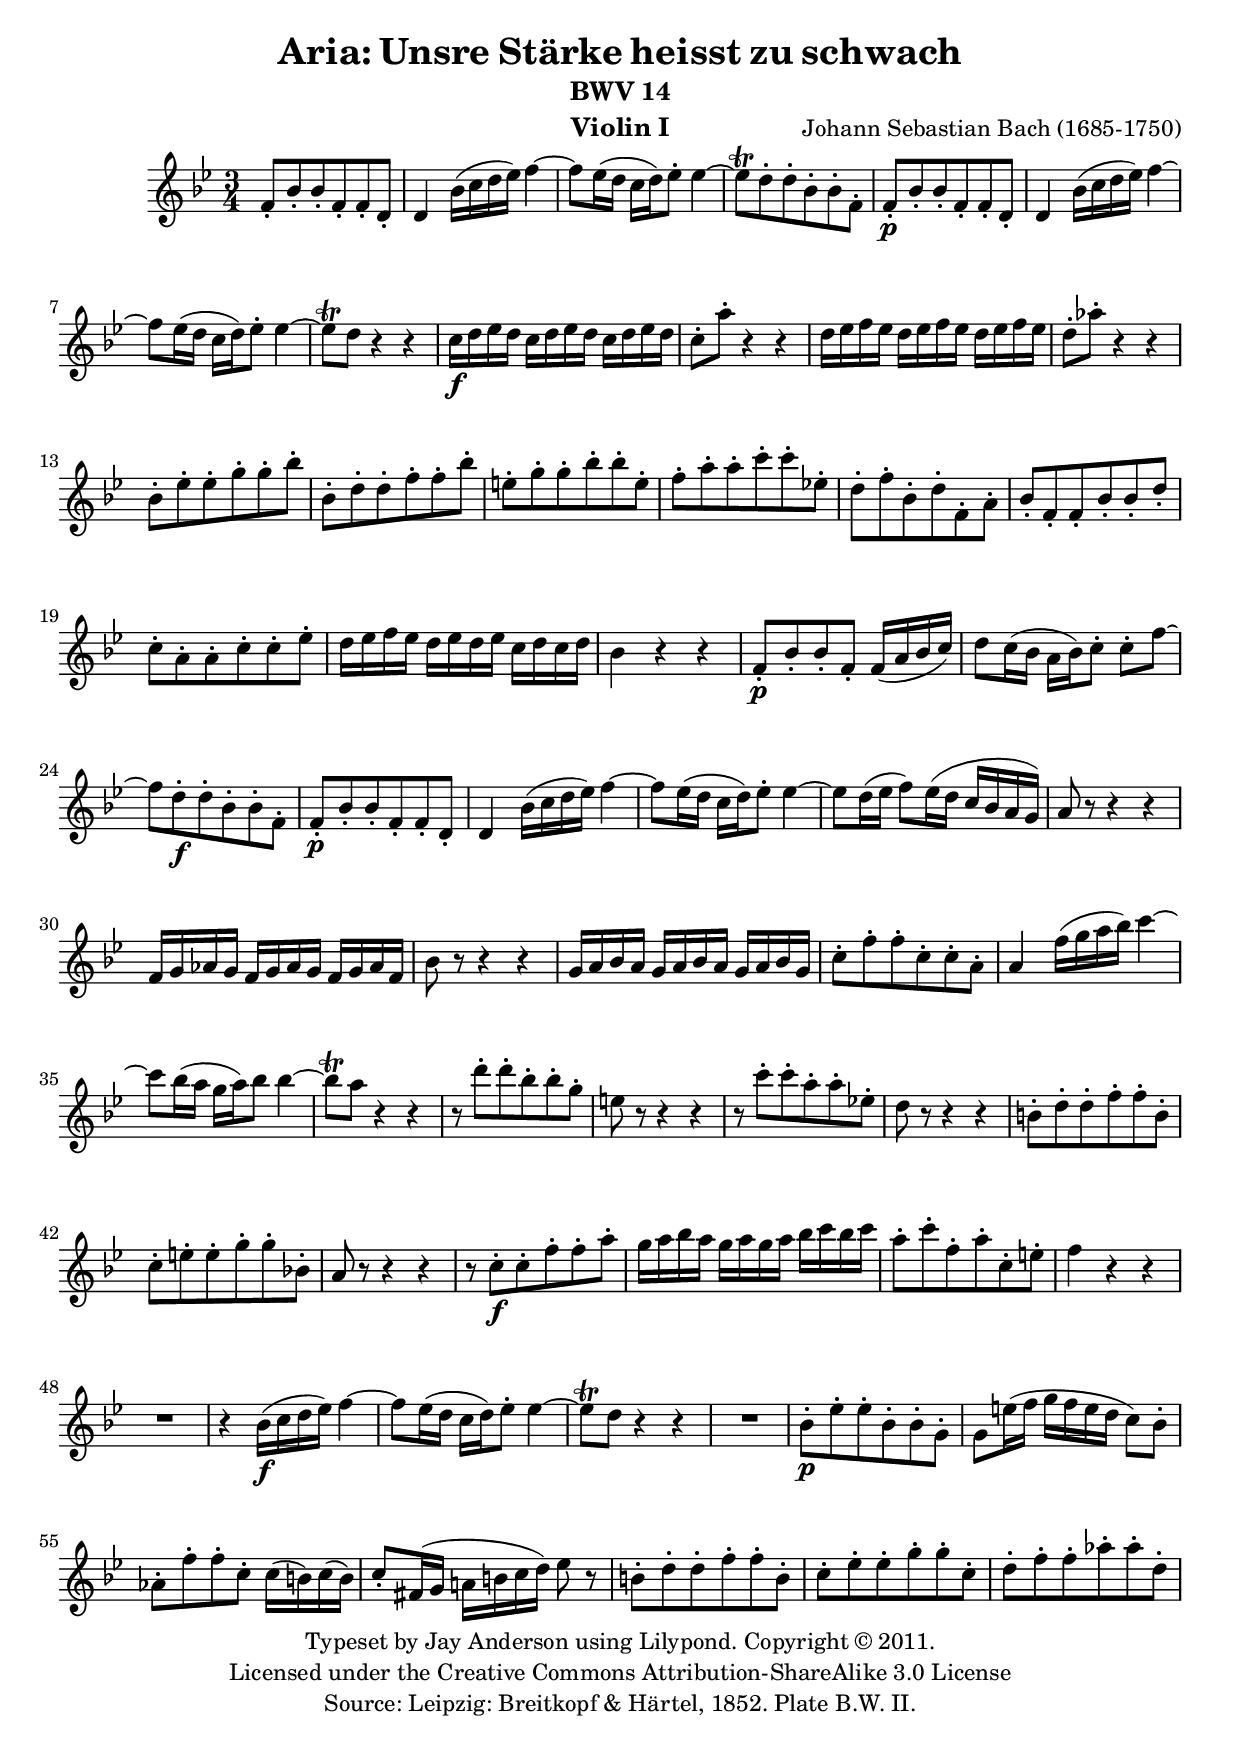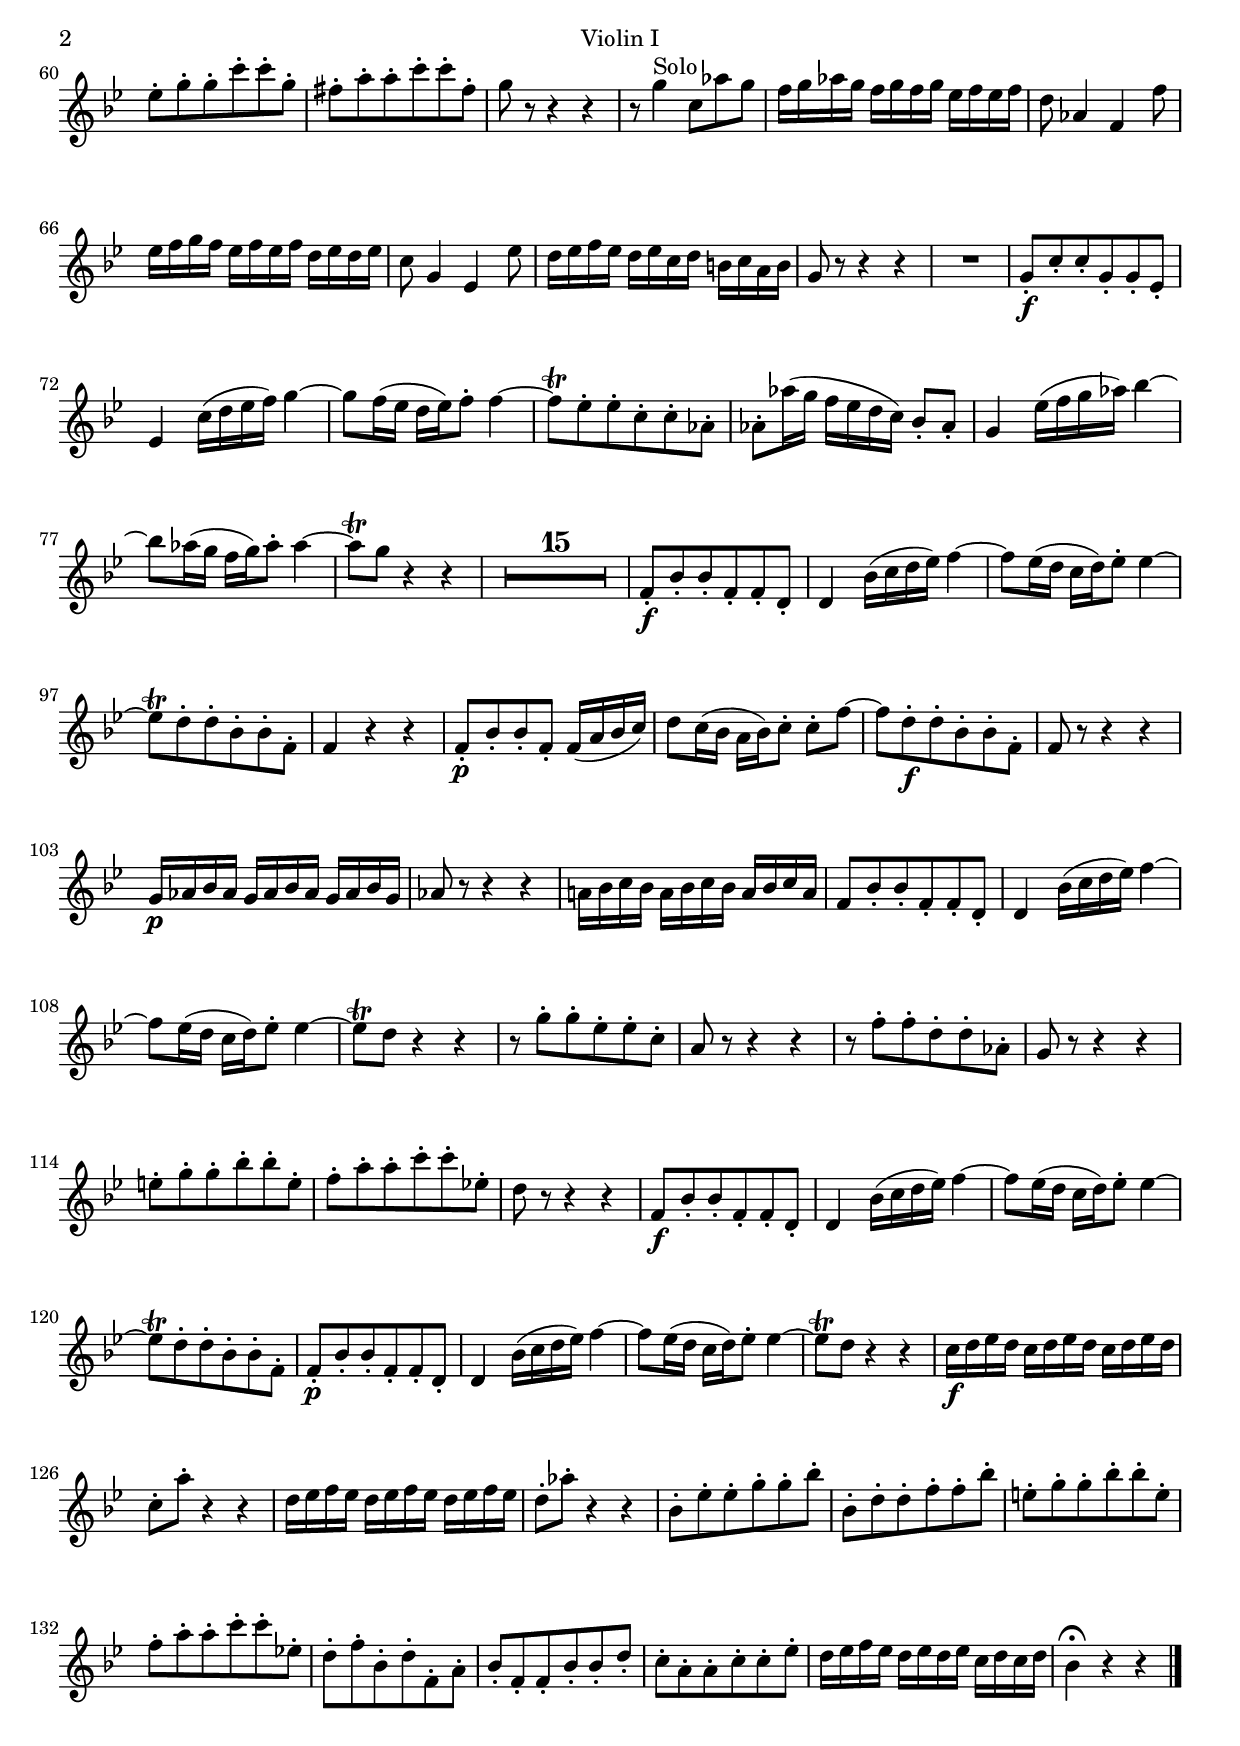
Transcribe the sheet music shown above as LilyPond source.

\version "2.13.46"

\include "defs.ily"
\version "2.13.46"

violinOne = \relative c'
{
  \key bes \major
  f8-. bes-. bes-. f-. f-. d-. |
  d4 bes'16( c d ees) f4~ |
  f8 ees16( d c d) ees8-. ees4~ |
  ees8\trill d-. d-. bes-. bes-. f-. |
  f-.\p bes-. bes-. f-. f-. d-. |
  d4 bes'16( c d ees) f4~ |
  f8 ees16( d c d) ees8-. ees4~ |
  ees8\trill d r4 r |
  s1*0\f \repeat unfold 3 {c16 d ees d} |
  c8-. a'-. r4 r |
  \repeat unfold 3 {d,16 ees f ees} |
  d8-. aes'-. r4 r |
  bes,8-. ees-. ees-. g-. g-. bes-. |
  bes,-. d-. d-. f-. f-. bes-. |
  e,-. g-. g-. bes-. bes-. e,-. |
  f-. a-. a-. c-. c-. ees,-. |
  d-. f-. bes,-. d-. f,-. a-. |
  bes-. f-. f-. bes-. bes-. d-. |
  c-. a-. a-. c-. c-. ees-. |
  d16 ees f ees d ees d ees c d c d |
  bes4 r r |
  f8-.\p bes-. bes-. f-. f16( a bes c) |
  d8 c16( bes a bes) c8-. c-. f~ |
  f d-.\f d-. bes-. bes-. f-. |
  f-.\p bes-. bes-. f-. f-. d-. |
  d4 bes'16( c d ees) f4~ |

  %page 117
  f8 ees16( d c d) ees8-. ees4~ |
  ees8 d16( ees f8) ees16( d c bes a g) |
  a8 r r4 r |
  \repeat unfold 2 {f16 g aes g} f g aes f |
  bes8 r r4 r |
  \repeat unfold 2 {g16 a bes a} g a bes g |
  c8-. f-. f-. c-. c-. a-. |
  a4 f'16( g a bes) c4~ |
  c8 bes16( a g a) bes8 bes4~ |
  bes8\trill a r4 r |
  r8 d8-. d-. bes-. bes-. g-. |
  e r r4 r |
  r8 c'-. c-. a-. a-. ees-. |
  d r r4 r |
  b8-. d-. d-. f-. f-. b,-. |
  c-. e-. e-. g-. g-. bes,-. |
  a8 r r4 r |
  r8 c-.\f c-. f-. f-. a-. |
  g16 a bes a g a g a bes c bes c |
  a8-. c-. f,-. a-. c,-. e-. |
  f4 r r |
  R2. |
  r4 bes,16(\f c d ees) f4~ |
  f8 ees16( d c d) ees8-. ees4~ |
  ees8\trill d r4 r |
  R2. |
  bes8-.\p ees-. ees-. bes-. bes-. g-. |
  g e'16( f g f e d c8) bes-. |
  aes8-. f'-. f-. c-. c16( b) c( b) |
  c8-. fis,16( g a b c d) ees8 r |
  b8-. d-. d-. f-. f-. b,-. |
  c-. ees-. ees-. g-. g-. c,-. |
  d-. f-. f-. aes-. aes-. d,-. |
  ees-. g-. g-. c-. c-. g-. |
  fis-. a-. a-. c-. c-. fis,-. |
  g r r4 r |
  r8 g4^"Solo" c,8 aes' g |
  f16 g aes g f g f g ees f ees f |
  d8 aes4 f f'8 |
  ees16 f g f ees f ees f d ees d ees |
  c8 g4 ees ees'8 |
  d16 ees f ees d ees c d b c a b |
  g8 r r4 r |
  R2. |
  g8-.\f c-. c-. g-. g-. ees-. |
  ees4 c'16( d ees f) g4~ |
  g8 f16( ees d ees) f8-. f4~ |
  f8\trill ees8-. ees-. c-. c-. aes-. |
  aes-. aes'16( g f ees d c) bes8-. aes-. |
  g4 ees'16( f g aes) bes4~ |
  bes8 aes16( g f g) aes8-. aes4~ |
  aes8\trill g r4 r |
  R2.*15 |
  f,8-.\f bes-. bes-. f-. f-. d-. |
  d4 bes'16( c d ees) f4~ |
  f8 ees16( d c d) ees8-. ees4~ |
  ees8\trill d8-. d-. bes-. bes-. f-. |
  f4 r r |
  f8-.\p bes-. bes-. f-. f16( a bes c) |
  d8 c16( bes a bes) c8-. c-. f~ |
  f d8-.\f d-. bes-. bes-. f-. |
  f r r4 r |
  s1*0\p \repeat unfold 2 {g16 aes bes aes} g aes bes g |
  aes8 r r4 r |
  \repeat unfold 2 {a16 bes c bes} a bes c a |
  f8 bes-. bes-. f-. f-. d-. |
  d4 bes'16( c d ees) f4~ |
  f8 ees16( d c d) ees8-. ees4~ |
  ees8\trill d r4 r |
  r8 g-. g-. ees-. ees-. c-. |
  a r r4 r |
  r8 f'-. f-. d-. d-. aes-. |
  g r r4 r |
  e'8-. g-. g-. bes-. bes-. e,-. |
  f-. a-. a-. c-. c-. ees,-. |
  d r r4 r |
  f,8\f bes-. bes-. f-. f-. d-. |
  d4 bes'16( c d ees) f4~ |
  f8 ees16( d c d) ees8-. ees4~ |
  ees8\trill d-. d-. bes-. bes-. f-. |
  f-.\p bes-. bes-. f-. f-. d-. |
  d4 bes'16( c d ees) f4~ |
  f8 ees16( d c d) ees8-. ees4~ |
  ees8\trill d r4 r |
  s1*0\f \repeat unfold 3 {c16 d ees d} |
  c8-. a'-. r4 r |
  \repeat unfold 3 {d,16 ees f ees} |
  d8-. aes'-. r4 r |
  bes,8-. ees-. ees-. g-. g-. bes-. |
  bes,8-. d-. d-. f-. f-. bes-. |
  e,-. g-. g-. bes-. bes-. e,-. |
  f-. a-. a-. c-. c-. ees,-. |
  d-. f-. bes,-. d-. f,-. a-. |
  bes-. f-. f-. bes-. bes-. d-. |
  c-. a-. a-. c-. c-. ees-. |
  d16 ees f ees d ees d ees c d c d |
  bes4\fermata r r |
}


instrument = \markup{Violin I}

\include "header.ily"

notes = \violinOne

\version "2.13.46"

\score
{
  \new Staff << \notes \outline >>
}

